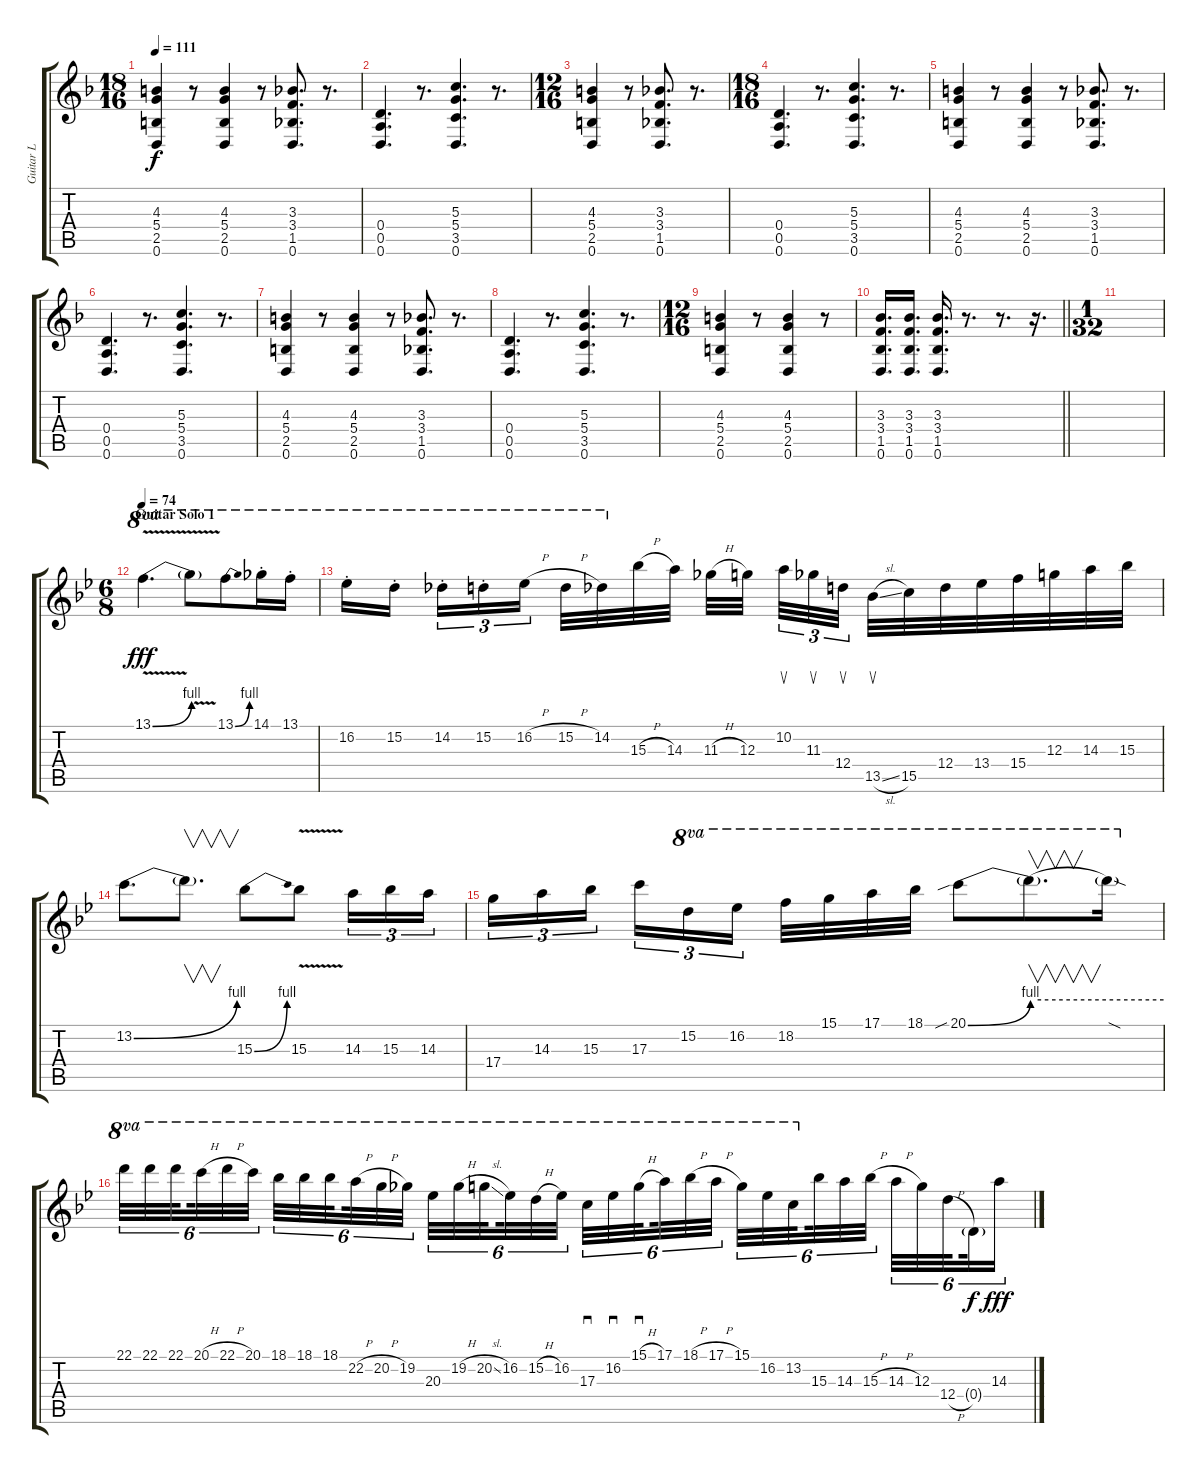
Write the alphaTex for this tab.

\track ("Guitar L" "Guitar L") {instrument overdrivenguitar}
\staff {score tabs}
\tuning (E4 B3 G3 D3 A2 D2) {hide}
\ts (18 16)
\tempo 111
\clef g2
\ks f
(4.3 5.4 2.5 0.6).4{dy f} r.8 (4.3 5.4 2.5 0.6).4 r.8 (3.3 3.4 1.5 0.6).8{d} r.8{d} |
(0.4 0.5 0.6).4{d} r.8{d} (5.3 5.4 3.5 0.6).4{d} r.8{d} |
\ts (12 16)
(4.3 5.4 2.5 0.6).4 r.8 (3.3 3.4 1.5 0.6).8{d} r.8{d} |
\ts (18 16)
(0.4 0.5 0.6).4{d} r.8{d} (5.3 5.4 3.5 0.6).4{d} r.8{d} |
(4.3 5.4 2.5 0.6).4 r.8 (4.3 5.4 2.5 0.6).4 r.8 (3.3 3.4 1.5 0.6).8{d} r.8{d} |
(0.4 0.5 0.6).4{d} r.8{d} (5.3 5.4 3.5 0.6).4{d} r.8{d} |
(4.3 5.4 2.5 0.6).4 r.8 (4.3 5.4 2.5 0.6).4 r.8 (3.3 3.4 1.5 0.6).8{d} r.8{d} |
(0.4 0.5 0.6).4{d} r.8{d} (5.3 5.4 3.5 0.6).4{d} r.8{d} |
\ts (12 16)
(4.3 5.4 2.5 0.6).4 r.8 (4.3 5.4 2.5 0.6).4 r.8 |
\barLineRight lightlight
(3.3 3.4 1.5 0.6).16{d} (3.3 3.4 1.5 0.6).16{d} (3.3 3.4 1.5 0.6).16{d} r.8{d} r.8{d} r.16{d} |
\ts (1 32)
|
\ts (6 8)
\section ("" "Guitar Solo 1")
\tempo 74
\ks bb
13.1{be (bend 0 0 60 4) v}.4{d ot 8va dy fff volume 10} 13.1{v t}.8{ot 8va} 13.1{be (bend 0 0 60 4)}.8{ot 8va} 14.1{st}.16{ot 8va} 13.1{st}.16{ot 8va} |
16.2{st}.16{ot 8va} 15.2{st}.16{ot 8va beam splitsecondary} 14.2{st}.16{tu (3 2) ot 8va} 15.2{st}.16{tu (3 2) ot 8va} 16.2{h}.16{tu (3 2) ot 8va beam splitsecondary} 15.2{h}.32{ot 8va} 14.2.32{ot 8va} 15.3{h}.32 14.3.32 11.3{h}.32 12.3.32{beam splitsecondary} 10.2.32{su tu (3 2)} 11.3.32{su tu (3 2)} 12.4.32{su tu (3 2) beam splitsecondary} 13.5{sl}.32{su} 15.5.32 12.4.32 13.4.32 15.4.32 12.3.32 14.3.32 15.3.32 |
13.2{be (bend 0 0 60 4)}.8{d} 13.2{t}.8{v d} 15.3{be (bend 0 0 60 4)}.8 15.3{v}.8 14.3.16{tu (3 2)} 15.3.16{tu (3 2)} 14.3.16{tu (3 2)} |
17.4.16{tu (3 2)} 14.3.16{tu (3 2)} 15.3.16{tu (3 2) beam splitsecondary} 17.3.16{tu (3 2)} 15.2.16{tu (3 2) ot 8va} 16.2.16{tu (3 2) ot 8va beam splitsecondary} 18.2.32{ot 8va} 15.1.32{ot 8va} 17.1.32{ot 8va} 18.1.32{ot 8va} 20.1{be (bend 0 0 60 4) sib}.8{ot 8va} 20.1{be (hold 0 4 60 4) t}.8{v d ot 8va} 20.1{sod t}.16{ot 8va} |
22.1.32{tu (6 4) ot 8va} 22.1.32{tu (6 4) ot 8va} 22.1.32{tu (6 4) ot 8va beam splitsecondary} 20.1{h}.32{tu (6 4) ot 8va} 22.1{h}.32{tu (6 4) ot 8va} 20.1.32{tu (6 4) ot 8va beam splitsecondary} 18.1.32{tu (6 4) ot 8va} 18.1.32{tu (6 4) ot 8va} 18.1.32{tu (6 4) ot 8va beam splitsecondary} 22.2{h}.32{tu (6 4) ot 8va} 20.2{h}.32{tu (6 4) ot 8va} 19.2.32{tu (6 4) ot 8va beam splitsecondary} 20.3.32{tu (6 4) ot 8va} 19.2{h}.32{tu (6 4) ot 8va} 20.2{sl}.32{tu (6 4) ot 8va beam splitsecondary} 16.2.32{tu (6 4) ot 8va} 15.2{h}.32{tu (6 4) ot 8va} 16.2.32{tu (6 4) ot 8va} 17.3.32{sd tu (6 4) ot 8va} 16.2.32{sd tu (6 4) ot 8va} 15.1{h}.32{sd tu (6 4) ot 8va beam splitsecondary} 17.1.32{tu (6 4) ot 8va} 18.1{h}.32{tu (6 4) ot 8va} 17.1{h}.32{tu (6 4) ot 8va beam splitsecondary} 15.1.32{tu (6 4) ot 8va} 16.2.32{tu (6 4) ot 8va} 13.2.32{tu (6 4) ot 8va beam splitsecondary} 15.3.32{tu (6 4)} 14.3.32{tu (6 4)} 15.3{h}.32{tu (6 4) beam splitsecondary} 14.3{h}.32{tu (6 4)} 12.3.32{tu (6 4)} 12.4{h}.32{tu (6 4) beam splitsecondary} 0.4{g}.32{tu (6 4) dy f} 14.3.16{tu (6 4) dy fff}
